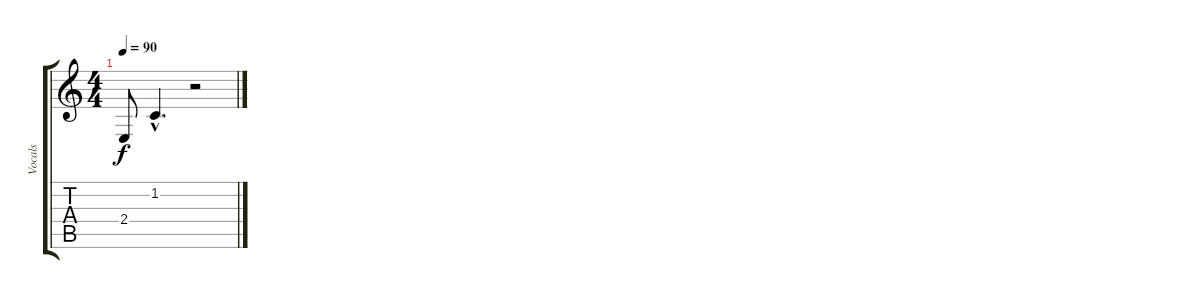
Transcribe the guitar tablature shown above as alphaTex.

\track ("Vocals" "Vocals") {instrument acousticgrandpiano}
\staff {score tabs}
\tuning (E4 B3 G3 D3 A2 E2) {hide}
\ts (4 4)
\tempo 90
\clef g2
\ks c
2.4{t}.8{dy f} 1.2{hac}.4{d} r.2
